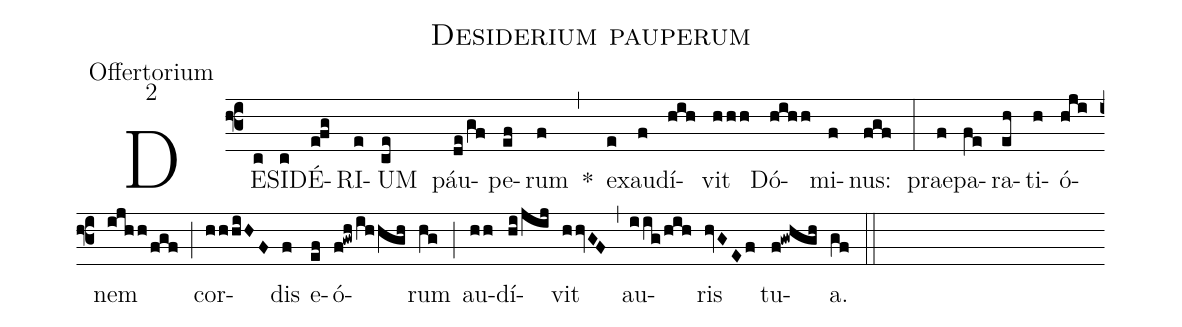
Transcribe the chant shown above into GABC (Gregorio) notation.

name:Desiderium pauperum;
office-part:Offertorium;
mode:2;
%%
(f3) DE(c)SI(c)DÉ(e!fg)RI(e)UM(ce) páu(de/gf)pe(ef)rum(f) *(,) ex(e)au(f)dí(hih)vit(hhh) Dó(hihh)mi(f)nus:(fgf) (:) prae(f)pa(fe)ra(eh)ti(h)ó(hji)nem(ijhh/fgf) (;) cor(hhhiHF)dis(f) e(ef)ó(f!gwh/ihhgh)rum(hg) (;) au(hh)dí(hi/jij)vit(hhvGF) (,) au(iig/hih)ris(hvGEf) tu(f!gwhgh)a.(gf) (::)
